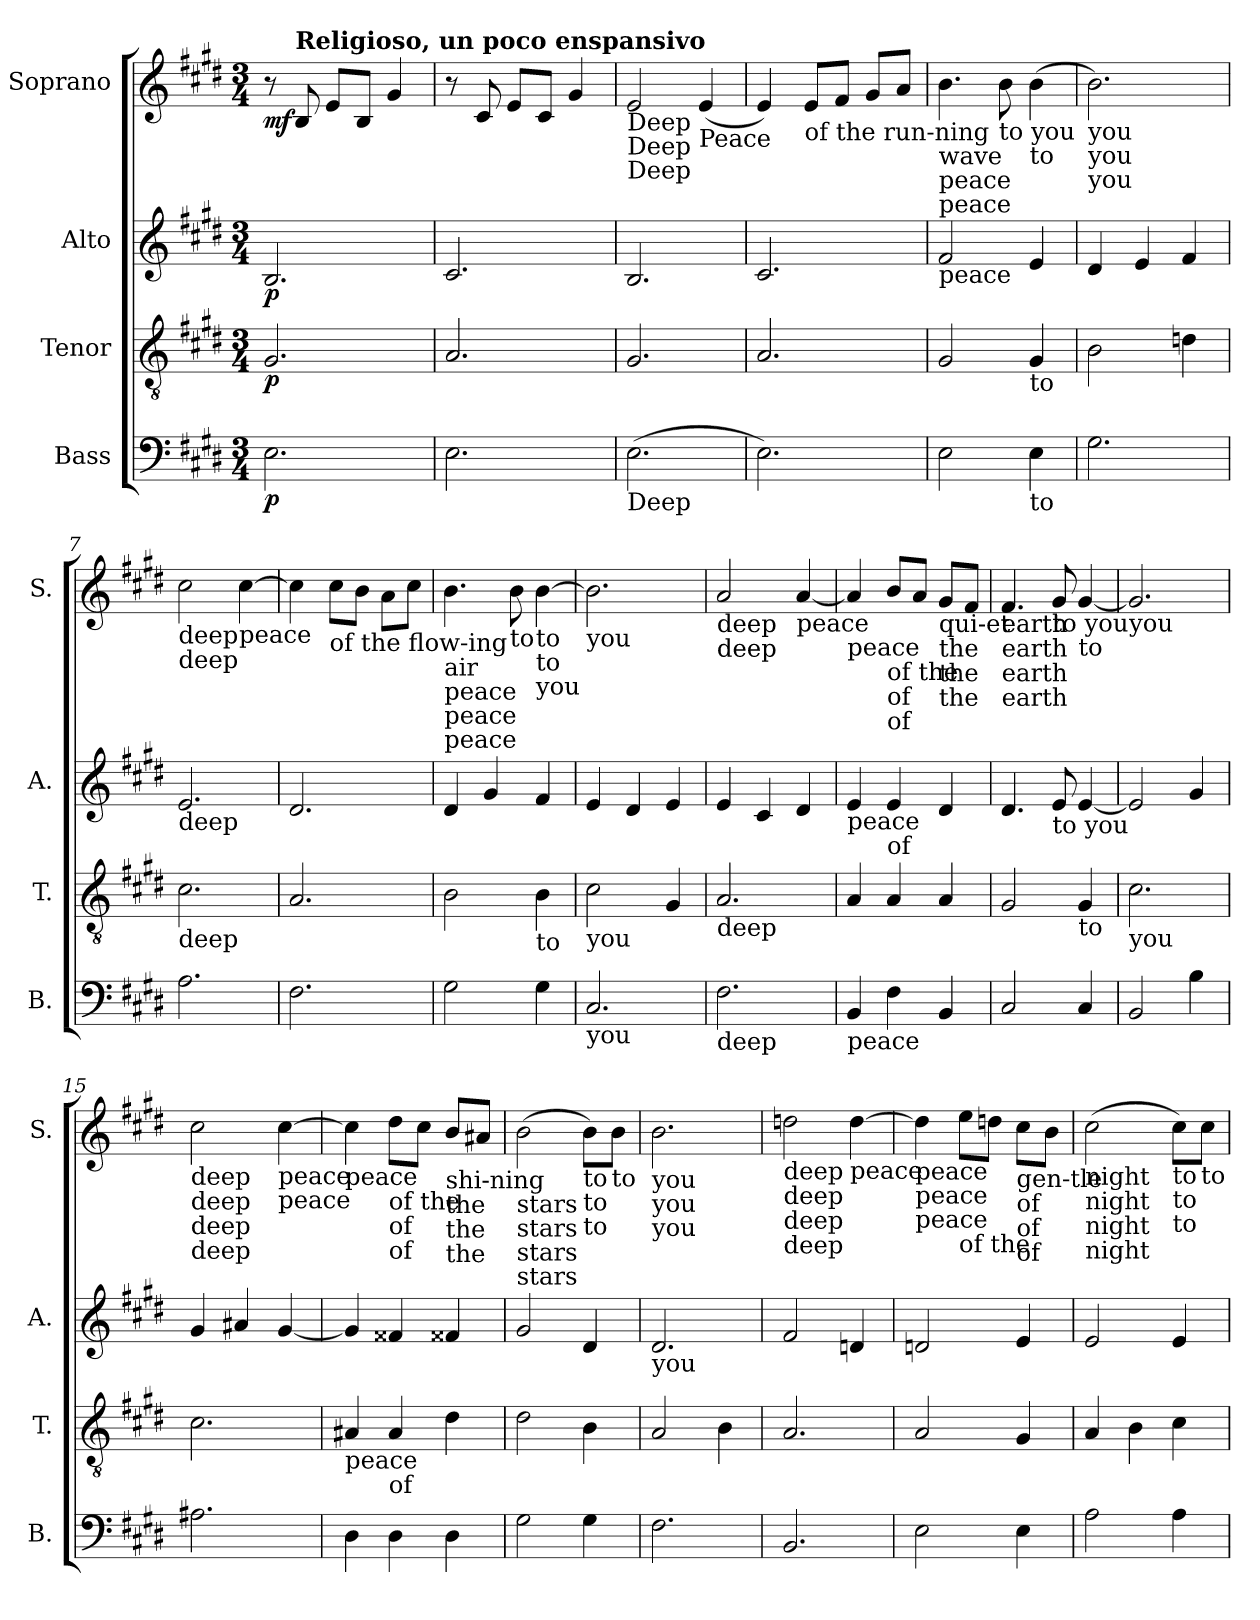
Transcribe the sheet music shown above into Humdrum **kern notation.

**kern	**dynam	**kern	**dynam	**kern	**dynam	**kern	**dynam
*part4	*part4	*part3	*part3	*part2	*part2	*part1	*part1
*staff4	*staff4	*staff3	*staff3	*staff2	*staff2	*staff1	*staff1
*I"Bass	*	*I"Tenor	*	*I"Alto	*	*I"Soprano	*
*I'B.	*	*I'T.	*	*I'A.	*	*I'S.	*
*clefF4	*	*clefGv2	*	*clefG2	*	*clefG2	*
*k[f#c#g#d#]	*	*k[f#c#g#d#]	*	*k[f#c#g#d#]	*	*k[f#c#g#d#]	*
*M3/4	*	*M3/4	*	*M3/4	*	*M3/4	*
=1	=1	=1	=1	=1	=1	=1	=1
!	!LO:DY:b	!	!LO:DY:b	!	!LO:DY:b	!	!LO:DY:b
2.E\	p	2.G#/	p	2.B/	p	8r	mf
!	!	!	!	!	!	!LO:TX:a:B:t=Religioso, un poco enspansivo	!
.	.	.	.	.	.	8B/	.
.	.	.	.	.	.	8e/L	.
.	.	.	.	.	.	8B/J	.
.	.	.	.	.	.	4g#/	.
=2	=2	=2	=2	=2	=2	=2	=2
2.E\	.	2.A/	.	2.c#/	.	8r	.
.	.	.	.	.	.	8c#/	.
.	.	.	.	.	.	8e/L	.
.	.	.	.	.	.	8c#/J	.
.	.	.	.	.	.	4g#/	.
=3	=3	=3	=3	=3	=3	=3	=3
!	!	!	!	!	!	!LO:TX:b:t=Deep	!
!	!	!	!	!	!	!LO:TX:b:t=Deep	!
!	!	!	!	!	!	!LO:TX:b:t=Deep	!
!LO:TX:b:t=Deep	!	!	!	!	!	!	!
(>2.E\	.	2.G#/	.	2.B/	.	2e/	.
!	!	!	!	!	!	!LO:TX:b:t=Peace	!
.	.	.	.	.	.	(<4e/	.
=4	=4	=4	=4	=4	=4	=4	=4
2.E\)	.	2.A/	.	2.c#/	.	4e/)	.
!	!	!	!	!	!	!LO:TX:b:t=of the run-ning	!
.	.	.	.	.	.	8e/L	.
.	.	.	.	.	.	8f#/J	.
.	.	.	.	.	.	8g#/L	.
.	.	.	.	.	.	8a/J	.
=5	=5	=5	=5	=5	=5	=5	=5
!	!	!	!	!	!	!LO:TX:b:t=wave	!
!	!	!	!	!	!	!LO:TX:b:t=peace	!
!	!	!	!	!	!	!LO:TX:b:t=peace	!
!	!	!	!	!LO:TX:b:t=peace	!	!	!
2E\	.	2G#/	.	2f#/	.	4.b\	.
!	!	!	!	!	!	!LO:TX:b:t=to you	!
.	.	.	.	.	.	8b\	.
!	!	!	!	!	!	!LO:TX:b:t=to	!
!	!	!LO:TX:b:t=to	!	!	!	!	!
!LO:TX:b:t=to	!	!	!	!	!	!	!
4E\	.	4G#/	.	4e/	.	(>4b\	.
=6	=6	=6	=6	=6	=6	=6	=6
!	!	!	!	!	!	!LO:TX:b:t=you	!
!	!	!	!	!	!	!LO:TX:b:t=you	!
!	!	!	!	!	!	!LO:TX:b:t=you	!
2.G#\	.	2B\	.	4d#/	.	2.b\)	.
.	.	.	.	4e/	.	.	.
.	.	4dn\	.	4f#/	.	.	.
!!LO:LB:g=z
=7	=7	=7	=7	=7	=7	=7	=7
!	!	!	!	!	!	!LO:TX:b:t=deep	!
!	!	!	!	!	!	!LO:TX:b:t=deep	!
!	!	!	!	!LO:TX:b:t=deep	!	!	!
!	!	!LO:TX:b:t=deep	!	!	!	!	!
2.A\	.	2.c#\	.	2.e/	.	2cc#\	.
!	!	!	!	!	!	!LO:TX:b:t=peace	!
.	.	.	.	.	.	[4cc#\	.
=8	=8	=8	=8	=8	=8	=8	=8
2.F#\	.	2.A/	.	2.d#/	.	4cc#\]	.
!	!	!	!	!	!	!LO:TX:b:t=of the flow-ing	!
.	.	.	.	.	.	8cc#\L	.
.	.	.	.	.	.	8b\J	.
.	.	.	.	.	.	8a\L	.
.	.	.	.	.	.	8cc#\J	.
=9	=9	=9	=9	=9	=9	=9	=9
!	!	!	!	!	!	!LO:TX:b:t=air	!
!	!	!	!	!	!	!LO:TX:b:t=peace	!
!	!	!	!	!	!	!LO:TX:b:t=peace	!
!	!	!	!	!	!	!LO:TX:b:t=peace	!
2G#\	.	2B\	.	4d#/	.	4.b\	.
.	.	.	.	4g#/	.	.	.
!	!	!	!	!	!	!LO:TX:b:t=to	!
.	.	.	.	.	.	8b\	.
!	!	!	!	!	!	!LO:TX:b:t=to	!
!	!	!	!	!	!	!LO:TX:b:t=to	!
!	!	!	!	!	!	!LO:TX:b:t=you	!
!	!	!LO:TX:b:t=to	!	!	!	!	!
4G#\	.	4B\	.	4f#/	.	[4b\	.
=10	=10	=10	=10	=10	=10	=10	=10
!	!	!	!	!	!	!LO:TX:b:t=you	!
!	!	!LO:TX:b:t=you	!	!	!	!	!
!LO:TX:b:t=you	!	!	!	!	!	!	!
2.C#/	.	2c#\	.	4e/	.	2.b\]	.
.	.	.	.	4d#/	.	.	.
.	.	4G#/	.	4e/	.	.	.
=11	=11	=11	=11	=11	=11	=11	=11
!	!	!	!	!	!	!LO:TX:b:t=deep	!
!	!	!	!	!	!	!LO:TX:b:t=deep	!
!	!	!LO:TX:b:t=deep	!	!	!	!	!
!LO:TX:b:t=deep	!	!	!	!	!	!	!
2.F#\	.	2.A/	.	4e/	.	2a/	.
.	.	.	.	4c#/	.	.	.
!	!	!	!	!	!	!LO:TX:b:t=peace	!
.	.	.	.	4d#/	.	[4a/	.
=12	=12	=12	=12	=12	=12	=12	=12
!	!	!	!	!	!	!LO:TX:b:t=peace	!
!	!	!	!	!LO:TX:b:t=peace	!	!	!
!LO:TX:b:t=peace	!	!	!	!	!	!	!
4BB/	.	4A/	.	4e/	.	4a/]	.
!	!	!	!	!	!	!LO:TX:b:t=of the	!
!	!	!	!	!	!	!LO:TX:b:t=of	!
!	!	!	!	!	!	!LO:TX:b:t=of	!
!	!	!	!	!LO:TX:b:t=of	!	!	!
4F#\	.	4A/	.	4e/	.	8b/L	.
.	.	.	.	.	.	8a/J	.
!	!	!	!	!	!	!LO:TX:b:t=qui-et	!
!	!	!	!	!	!	!LO:TX:b:t=the	!
!	!	!	!	!	!	!LO:TX:b:t=the	!
!	!	!	!	!	!	!LO:TX:b:t=the	!
4BB/	.	4A/	.	4d#/	.	8g#/L	.
.	.	.	.	.	.	8f#/J	.
=13	=13	=13	=13	=13	=13	=13	=13
!	!	!	!	!	!	!LO:TX:b:t=earth	!
!	!	!	!	!	!	!LO:TX:b:t=earth	!
!	!	!	!	!	!	!LO:TX:b:t=earth	!
!	!	!	!	!	!	!LO:TX:b:t=earth	!
2C#/	.	2G#/	.	4.d#/	.	4.f#/	.
!	!	!	!	!	!	!LO:TX:b:t=to you	!
!	!	!	!	!LO:TX:b:t=to you	!	!	!
.	.	.	.	8e/	.	8g#/	.
!	!	!	!	!	!	!LO:TX:b:t=to	!
!	!	!LO:TX:b:t=to	!	!	!	!	!
4C#/	.	4G#/	.	[4e/	.	[4g#/	.
!!LO:PB:g=z
=14	=14	=14	=14	=14	=14	=14	=14
!	!	!	!	!	!	!LO:TX:b:t=you	!
!	!	!LO:TX:b:t=you	!	!	!	!	!
2BB/	.	2.c#\	.	2e/]	.	2.g#/]	.
4B\	.	.	.	4g#/	.	.	.
=15	=15	=15	=15	=15	=15	=15	=15
!	!	!	!	!	!	!LO:TX:b:t=deep	!
!	!	!	!	!	!	!LO:TX:b:t=deep	!
!	!	!	!	!	!	!LO:TX:b:t=deep	!
!	!	!	!	!	!	!LO:TX:b:t=deep	!
2.A#X\	.	2.c#\	.	4g#/	.	2cc#\	.
.	.	.	.	4a#X/	.	.	.
!	!	!	!	!	!	!LO:TX:b:t=peace	!
!	!	!	!	!	!	!LO:TX:b:t=peace	!
.	.	.	.	[4g#/	.	[4cc#\	.
=16	=16	=16	=16	=16	=16	=16	=16
!	!	!	!	!	!	!LO:TX:b:t=peace	!
!	!	!LO:TX:b:t=peace	!	!	!	!	!
4D#\	.	4A#X/	.	4g#/]	.	4cc#\]	.
!	!	!	!	!	!	!LO:TX:b:t=of the	!
!	!	!	!	!	!	!LO:TX:b:t=of	!
!	!	!	!	!	!	!LO:TX:b:t=of	!
!	!	!LO:TX:b:t=of	!	!	!	!	!
4D#\	.	4A#/	.	4f##X/	.	8dd#\L	.
.	.	.	.	.	.	8cc#\J	.
!	!	!	!	!	!	!LO:TX:b:t=shi-ning	!
!	!	!	!	!	!	!LO:TX:b:t=the	!
!	!	!	!	!	!	!LO:TX:b:t=the	!
!	!	!	!	!	!	!LO:TX:b:t=the	!
4D#\	.	4d#\	.	4f##X/	.	8b/L	.
.	.	.	.	.	.	8a#X/J	.
=17	=17	=17	=17	=17	=17	=17	=17
!	!	!	!	!	!	!LO:TX:b:t=stars	!
!	!	!	!	!	!	!LO:TX:b:t=stars	!
!	!	!	!	!	!	!LO:TX:b:t=stars	!
!	!	!	!	!	!	!LO:TX:b:t=stars	!
2G#\	.	2d#\	.	2g#/	.	(>2b\	.
!	!	!	!	!	!	!LO:TX:b:t=to	!
!	!	!	!	!	!	!LO:TX:b:t=to	!
!	!	!	!	!	!	!LO:TX:b:t=to	!
4G#\	.	4B\	.	4d#/	.	8b\L)	.
!	!	!	!	!	!	!LO:TX:b:t=to	!
.	.	.	.	.	.	8b\J	.
=18	=18	=18	=18	=18	=18	=18	=18
!	!	!	!	!	!	!LO:TX:b:t=you	!
!	!	!	!	!	!	!LO:TX:b:t=you	!
!	!	!	!	!	!	!LO:TX:b:t=you	!
!	!	!	!	!LO:TX:b:t=you	!	!	!
2.F#\	.	2A/	.	2.d#/	.	2.b\	.
.	.	4B\	.	.	.	.	.
=19	=19	=19	=19	=19	=19	=19	=19
!	!	!	!	!	!	!LO:TX:b:t=deep	!
!	!	!	!	!	!	!LO:TX:b:t=deep	!
!	!	!	!	!	!	!LO:TX:b:t=deep	!
!	!	!	!	!	!	!LO:TX:b:t=deep	!
2.BB/	.	2.A/	.	2f#/	.	2ddn\	.
!	!	!	!	!	!	!LO:TX:b:t=peace	!
.	.	.	.	4dn/	.	[4dd\	.
=20	=20	=20	=20	=20	=20	=20	=20
!	!	!	!	!	!	!LO:TX:b:t=peace	!
!	!	!	!	!	!	!LO:TX:b:t=peace	!
!	!	!	!	!	!	!LO:TX:b:t=peace	!
2E\	.	2A/	.	2dn/	.	4dd\]	.
!	!	!	!	!	!	!LO:TX:b:t=of the	!
.	.	.	.	.	.	8ee\L	.
.	.	.	.	.	.	8ddn\J	.
!	!	!	!	!	!	!LO:TX:b:t=gen-tle	!
!	!	!	!	!	!	!LO:TX:b:t=of	!
!	!	!	!	!	!	!LO:TX:b:t=of	!
!	!	!	!	!	!	!LO:TX:b:t=of	!
4E\	.	4G#/	.	4e/	.	8cc#\L	.
.	.	.	.	.	.	8b\J	.
!!LO:LB:g=z
=21	=21	=21	=21	=21	=21	=21	=21
!	!	!	!	!	!	!LO:TX:b:t=night	!
!	!	!	!	!	!	!LO:TX:b:t=night	!
!	!	!	!	!	!	!LO:TX:b:t=night	!
!	!	!	!	!	!	!LO:TX:b:t=night	!
2A\	.	4A/	.	2e/	.	(>2cc#\	.
.	.	4B\	.	.	.	.	.
!	!	!	!	!	!	!LO:TX:b:t=to	!
!	!	!	!	!	!	!LO:TX:b:t=to	!
!	!	!	!	!	!	!LO:TX:b:t=to	!
4A\	.	4c#\	.	4e/	.	8cc#\L)	.
!	!	!	!	!	!	!LO:TX:b:t=to	!
.	.	.	.	.	.	8cc#\J	.
=	=	=	=	=	=	=	=
*-	*-	*-	*-	*-	*-	*-	*-
